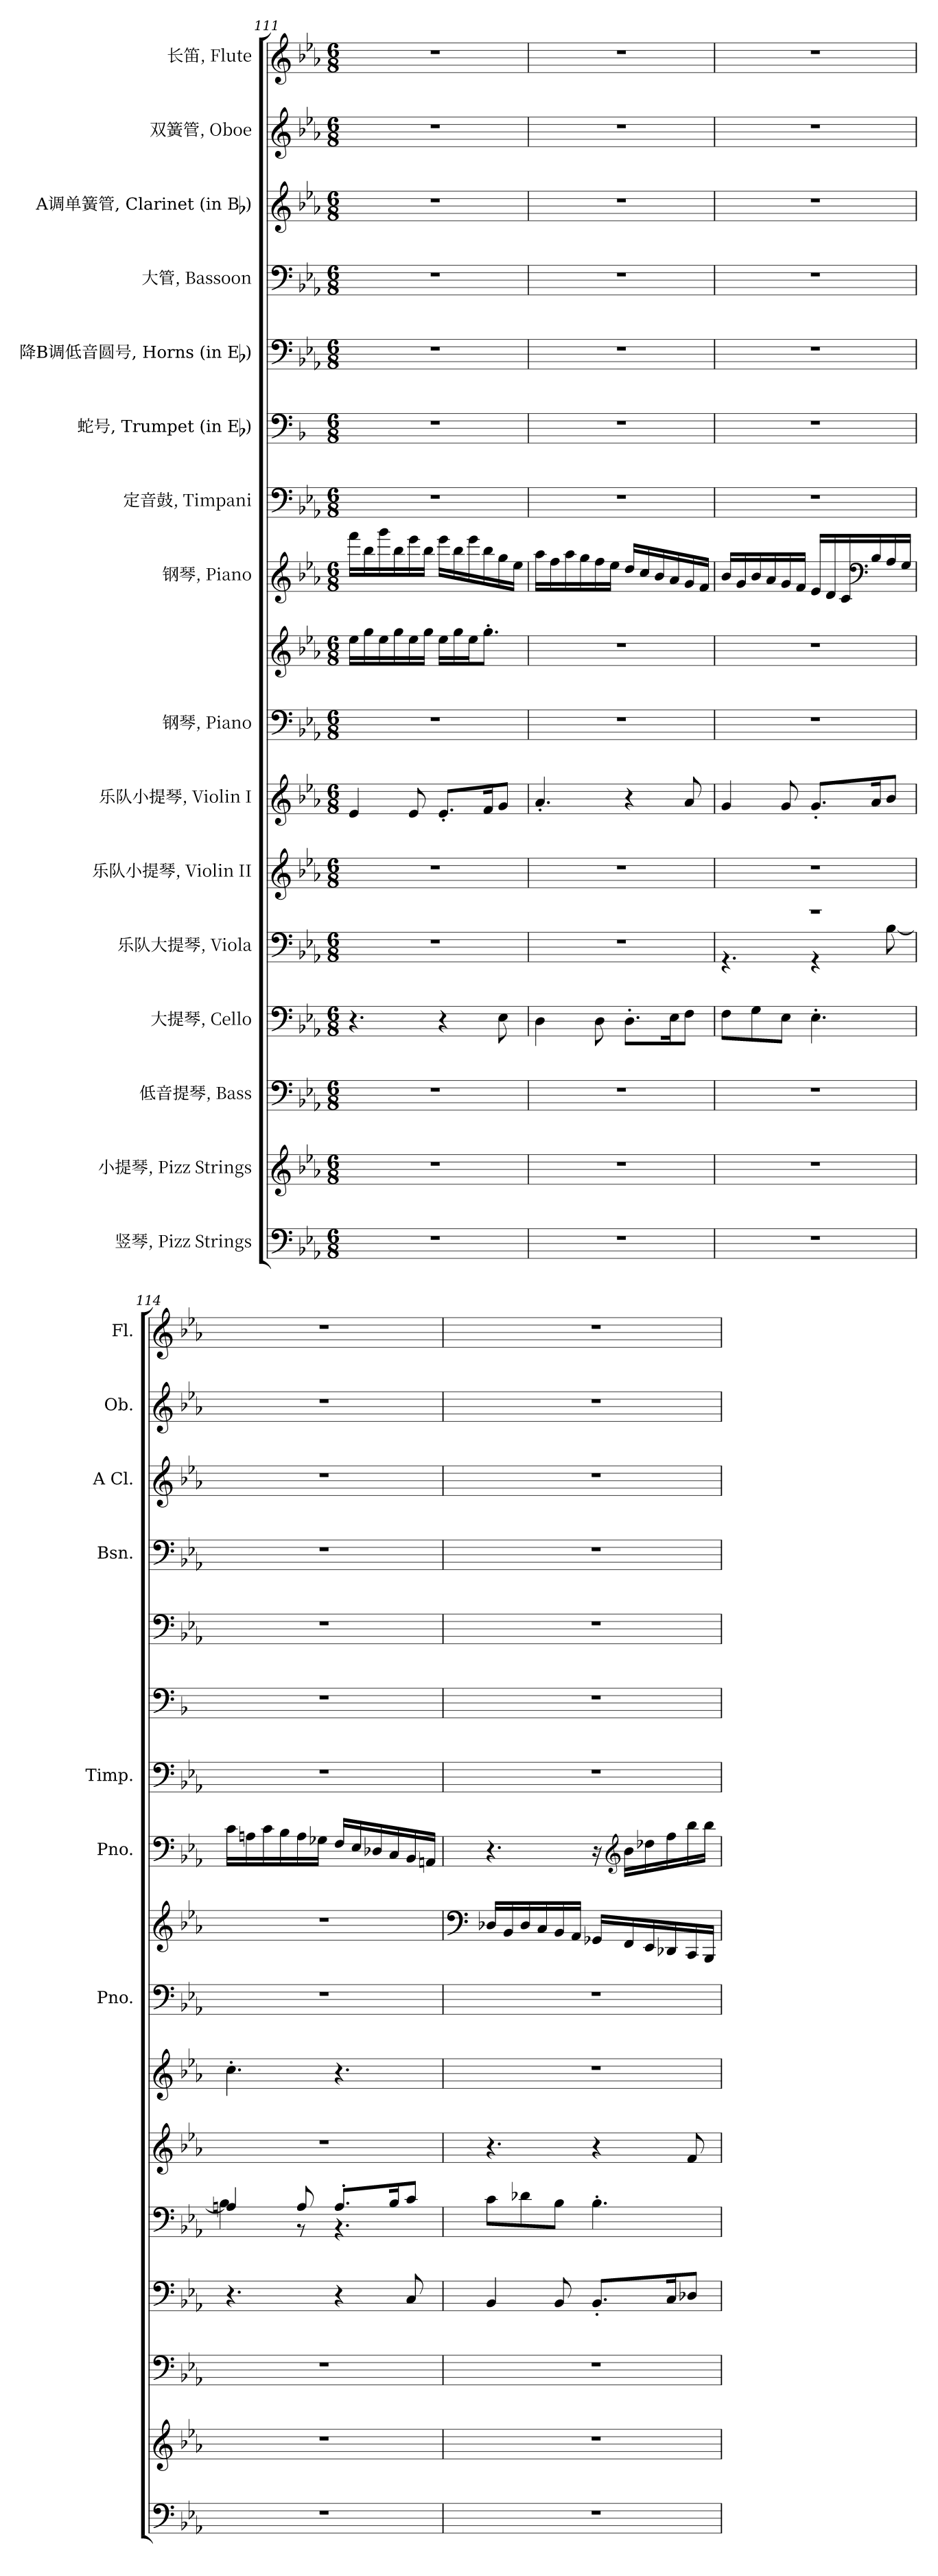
**kern	**kern	**kern	**kern	**kern	**kern	**kern	**kern	**kern	**kern	**kern	**kern	**kern	**kern	**kern	**kern	**kern
*part16	*part15	*part14	*part13	*part12	*part11	*part10	*part9	*part9	*part8	*part7	*part6	*part5	*part4	*part3	*part2	*part1
*staff17	*staff16	*staff15	*staff14	*staff13	*staff12	*staff11	*staff10	*staff9	*staff8	*staff7	*staff6	*staff5	*staff4	*staff3	*staff2	*staff1
*I"竖琴, Pizz Strings	*I"小提琴, Pizz Strings	*I"低音提琴, Bass	*I"大提琴, Cello	*I"乐队大提琴, Viola	*I"乐队小提琴, Violin II	*I"乐队小提琴, Violin I	*I"钢琴, Piano	*	*I"钢琴, Piano	*I"定音鼓, Timpani	*I"蛇号, Trumpet (in Eb)	*I"降B调低音圆号, Horns (in Eb)	*I"大管, Bassoon	*I"A调单簧管, Clarinet (in Bb)	*I"双簧管, Oboe	*I"长笛, Flute
*	*	*	*	*	*	*	*I'Pno.	*	*I'Pno.	*I'Timp.	*	*	*I'Bsn.	*I'A Cl.	*I'Ob.	*I'Fl.
!!LO:PB:g=z
*clefF4	*clefG2	*clefF4	*clefF4	*clefF4	*clefG2	*clefG2	*clefF4	*clefG2	*clefG2	*clefF4	*clefF4	*clefF4	*clefF4	*clefG2	*clefG2	*clefG2
*	*	*ITrd7c12	*	*	*	*	*	*	*	*	*ITrd1c2	*ITrd1c2	*	*ITrd2c3	*	*
*k[b-e-a-]	*k[b-e-a-]	*k[b-e-a-]	*k[b-e-a-]	*k[b-e-a-]	*k[b-e-a-]	*k[b-e-a-]	*k[b-e-a-]	*k[b-e-a-]	*k[b-e-a-]	*k[b-e-a-]	*k[b-e-a-]	*k[b-e-a-d-g-]	*k[b-e-a-]	*k[]	*k[b-e-a-]	*k[b-e-a-]
*M6/8	*M6/8	*M6/8	*M6/8	*M6/8	*M6/8	*M6/8	*M6/8	*M6/8	*M6/8	*M6/8	*M6/8	*M6/8	*M6/8	*M6/8	*M6/8	*M6/8
=111	=111	=111	=111	=111	=111	=111	=111	=111	=111	=111	=111	=111	=111	=111	=111	=111
2.r	2.r	2.r	4.r	2.r	2.r	4e-/	2.r	16ee-\LL	16fff\LL	2.r	2.r	2.r	2.r	2.r	2.r	2.r
.	.	.	.	.	.	.	.	16gg\	16bb-\	.	.	.	.	.	.	.
.	.	.	.	.	.	.	.	16ee-\	16ggg\	.	.	.	.	.	.	.
.	.	.	.	.	.	.	.	16gg\	16bb-\	.	.	.	.	.	.	.
.	.	.	.	.	.	8e-/	.	16ee-\	16eee-\	.	.	.	.	.	.	.
.	.	.	.	.	.	.	.	16gg\JJ	16bb-\JJ	.	.	.	.	.	.	.
.	.	.	4r	.	.	8.e-'/L	.	16ee-\LL	16eee-\LL	.	.	.	.	.	.	.
.	.	.	.	.	.	.	.	16gg\	16bb-\	.	.	.	.	.	.	.
.	.	.	.	.	.	.	.	16ee-\J	16eee-\	.	.	.	.	.	.	.
.	.	.	.	.	.	16f/K	.	8.gg'\J	16bb-\	.	.	.	.	.	.	.
.	.	.	8E-\	.	.	8g/J	.	.	16gg\	.	.	.	.	.	.	.
.	.	.	.	.	.	.	.	.	16ee-\JJ	.	.	.	.	.	.	.
=112	=112	=112	=112	=112	=112	=112	=112	=112	=112	=112	=112	=112	=112	=112	=112	=112
2.r	2.r	2.r	4D\	2.r	2.r	4.a-'/	2.r	2.r	16aa-\LL	2.r	2.r	2.r	2.r	2.r	2.r	2.r
.	.	.	.	.	.	.	.	.	16ff\	.	.	.	.	.	.	.
.	.	.	.	.	.	.	.	.	16aa-\	.	.	.	.	.	.	.
.	.	.	.	.	.	.	.	.	16gg\	.	.	.	.	.	.	.
.	.	.	8D\	.	.	.	.	.	16ff\	.	.	.	.	.	.	.
.	.	.	.	.	.	.	.	.	16ee-\JJ	.	.	.	.	.	.	.
.	.	.	8.D'\L	.	.	4r	.	.	16dd/LL	.	.	.	.	.	.	.
.	.	.	.	.	.	.	.	.	16cc/	.	.	.	.	.	.	.
.	.	.	.	.	.	.	.	.	16b-/	.	.	.	.	.	.	.
.	.	.	16E-\K	.	.	.	.	.	16a-/	.	.	.	.	.	.	.
.	.	.	8F\J	.	.	8a-/	.	.	16g/	.	.	.	.	.	.	.
.	.	.	.	.	.	.	.	.	16f/JJ	.	.	.	.	.	.	.
!!LO:PB:g=z
=113	=113	=113	=113	=113	=113	=113	=113	=113	=113	=113	=113	=113	=113	=113	=113	=113
*	*	*	*	*^	*	*	*	*	*	*	*	*	*	*	*	*
2.r	2.r	2.r	8F\L	2.r	4.r	2.r	4g/	2.r	2.r	16b-/LL	2.r	2.r	2.r	2.r	2.r	2.r	2.r
.	.	.	.	.	.	.	.	.	.	16g/	.	.	.	.	.	.	.
.	.	.	8G\	.	.	.	.	.	.	16b-/	.	.	.	.	.	.	.
.	.	.	.	.	.	.	.	.	.	16a-/	.	.	.	.	.	.	.
.	.	.	8E-\J	.	.	.	8g/	.	.	16g/	.	.	.	.	.	.	.
.	.	.	.	.	.	.	.	.	.	16f/JJ	.	.	.	.	.	.	.
.	.	.	4.E-'\	.	4r	.	8.g'/L	.	.	16e-/LL	.	.	.	.	.	.	.
.	.	.	.	.	.	.	.	.	.	16d/	.	.	.	.	.	.	.
.	.	.	.	.	.	.	.	.	.	16c/	.	.	.	.	.	.	.
*	*	*	*	*	*	*	*	*	*	*clefF4	*	*	*	*	*	*	*
.	.	.	.	.	.	.	16a-/K	.	.	16B-/	.	.	.	.	.	.	.
.	.	.	.	.	[8B-\	.	8b-/J	.	.	16A-/	.	.	.	.	.	.	.
.	.	.	.	.	.	.	.	.	.	16G/JJ	.	.	.	.	.	.	.
=114	=114	=114	=114	=114	=114	=114	=114	=114	=114	=114	=114	=114	=114	=114	=114	=114	=114
2.r	2.r	2.r	4.r	4An/	4B-\]	2.r	4.cc'\	2.r	2.r	16c\LL	2.r	2.r	2.r	2.r	2.r	2.r	2.r
.	.	.	.	.	.	.	.	.	.	16An\	.	.	.	.	.	.	.
.	.	.	.	.	.	.	.	.	.	16c\	.	.	.	.	.	.	.
.	.	.	.	.	.	.	.	.	.	16B-\	.	.	.	.	.	.	.
.	.	.	.	8A/	8r	.	.	.	.	16A\	.	.	.	.	.	.	.
.	.	.	.	.	.	.	.	.	.	16G-X\JJ	.	.	.	.	.	.	.
.	.	.	4r	8.A'/L	4.r	.	4.r	.	.	16F/LL	.	.	.	.	.	.	.
.	.	.	.	.	.	.	.	.	.	16E-/	.	.	.	.	.	.	.
.	.	.	.	.	.	.	.	.	.	16D-X/	.	.	.	.	.	.	.
.	.	.	.	16B-/K	.	.	.	.	.	16C/	.	.	.	.	.	.	.
.	.	.	8C/	8c/J	.	.	.	.	.	16BB-/	.	.	.	.	.	.	.
.	.	.	.	.	.	.	.	.	.	16AAn/JJ	.	.	.	.	.	.	.
*	*	*	*	*v	*v	*	*	*	*	*	*	*	*	*	*	*	*
!!LO:PB:g=z
=115	=115	=115	=115	=115	=115	=115	=115	=115	=115	=115	=115	=115	=115	=115	=115	=115
*	*	*	*	*	*	*	*	*clefF4	*	*	*	*	*	*	*	*
2.r	2.r	2.r	4BB-/	8c\L	4.r	2.r	2.r	16D-X/LL	4.r	2.r	2.r	2.r	2.r	2.r	2.r	2.r
.	.	.	.	.	.	.	.	16BB-/	.	.	.	.	.	.	.	.
.	.	.	.	8d-X\	.	.	.	16D-/	.	.	.	.	.	.	.	.
.	.	.	.	.	.	.	.	16C/	.	.	.	.	.	.	.	.
.	.	.	8BB-/	8B-\J	.	.	.	16BB-/	.	.	.	.	.	.	.	.
.	.	.	.	.	.	.	.	16AA-/JJ	.	.	.	.	.	.	.	.
.	.	.	8.BB-'/L	4.B-'\	4r	.	.	16GG-X/LL	16r	.	.	.	.	.	.	.
*	*	*	*	*	*	*	*	*	*clefG2	*	*	*	*	*	*	*
.	.	.	.	.	.	.	.	16FF/	16b-\LL	.	.	.	.	.	.	.
.	.	.	.	.	.	.	.	16EE-/	16dd-X\	.	.	.	.	.	.	.
.	.	.	16C/K	.	.	.	.	16DD-X/	16ff\	.	.	.	.	.	.	.
.	.	.	8D-X/J	.	8f/	.	.	16CC/	16bb-\	.	.	.	.	.	.	.
.	.	.	.	.	.	.	.	16BBB-/JJ	16bb-\JJ	.	.	.	.	.	.	.
=	=	=	=	=	=	=	=	=	=	=	=	=	=	=	=	=
*-	*-	*-	*-	*-	*-	*-	*-	*-	*-	*-	*-	*-	*-	*-	*-	*-
